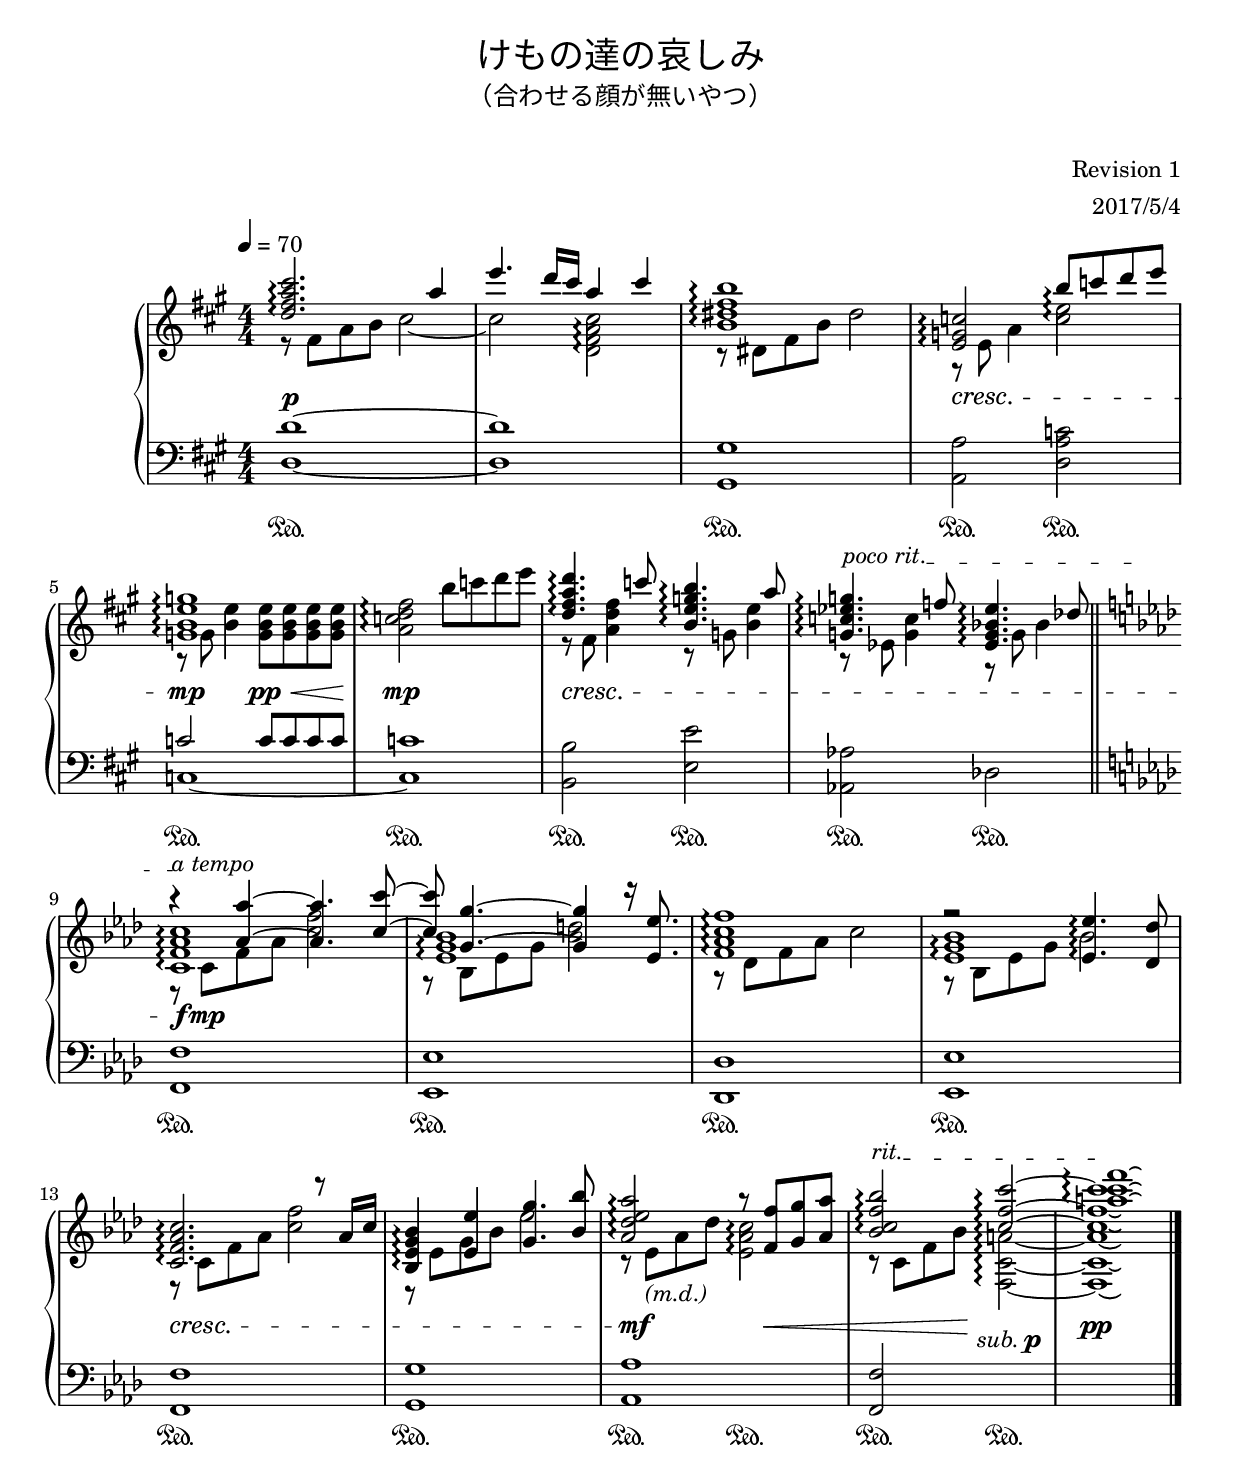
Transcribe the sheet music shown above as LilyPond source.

\version "2.19.24"

\include "stylesheet.ily"

cleft = \change Staff = "left"
cright = \change Staff = "right"

\header {
  title = "けもの達の哀しみ"
  nickname = "（合わせる顔が無いやつ）"
  revision = "Revision 1"
  date = "2017/5/4"
}

\paper {
}

global = {
  \key a \major
  \time 4/4
  \tempo 4 = 70
  s1*8
  \bar "||"
  s1*9
  \bar "|."
}

right = << \global \relative c'' {
  \clef treble
  << \relative {
    \voiceOne
    <d'' fis a cis>2.\arpeggio a'4 |
    e'4. d16 cis a4 cis |
    <b, dis fis b>1\arpeggio |
    <e, g c>2\arpeggio b''8\arpeggio c d e |
    <g,, b e g>1\arpeggio |
    s2 \oneVoice b'8 c d e | \voiceOne
    <d, fis a d>4.\arpeggio c'8 <b, e g b>4.\arpeggio a'8 |
    \once \override TextSpanner.bound-details.left.text = "poco rit."
    \once \override TextSpanner.bound-details.right.text = "a tempo"
    \once \override TextSpanner.bound-details.left-broken.text = ##f
    \once \override TextSpanner.bound-details.right-broken.text = ##f
    <g, c ees g>4.\arpeggio\startTextSpan f'8 <ees, g bes ees>4.\arpeggio des'8 |

    \key f \minor
    << { r4\stopTextSpan <aes aes'> ~ q4. <c c'>8 ~ } >>
    <c c'>8 <g g'>4. ~ q4 r16 <ees ees'>8. |
    <f aes c f>1\arpeggio |
    r2 <ees ees'>4.\arpeggio <des des'>8 |
    <c f aes c>2.\arpeggio r8 aes'16 c |
    <bes, ees g bes>4\arpeggio <ees ees'> <g g'>4. <bes bes'>8 |
    <aes des ees aes>2\arpeggio r8 <f f'> <g g'> <aes aes'> |
    \once \override TextSpanner.bound-details.left.text = "rit."
    <bes c f bes>2\arpeggio\startTextSpan <c f c'>\arpeggio ~ |
    \override LaissezVibrerTieColumn.tie-configuration = #`((3 . ,DOWN) (0.5 . ,DOWN) (0.5 . ,DOWN))
    q1\stopTextSpan\laissezVibrer |
     } \new Voice \relative {
    \voiceTwo
    r8 fis' a b cis2 ~ |
    cis2 <d, fis a cis>\arpeggio |
    r8 dis fis b dis2 |
    r8 e, a4 <c e>2\arpeggio |
    r8 g <b e>4 <g b e>8 q q q |
    <a c d fis>2\arpeggio s |
    r8 fis <a d fis>4 r8 g <b e>4 |
    r8 ees, <g c>4 r8 g bes4 |

    r8 c, f aes <c f>2 |
    r8 bes, ees g <bes d>2 |
    r8 des, f aes c2 |
    r8 bes, ees g bes2
    r8 c, f aes <c f>2 |
    r8 ees, g bes ees2 |
    r8 ees,_\markup \italic "(m.d.)" aes des <ees, aes c>2\arpeggio |
    r8 c f bes <f, c' a'>2\arpeggio ~ |

    q1\laissezVibrer
  } \new Voice {
    \voiceThree
    s1*8
    <c, f aes c>1\arpeggio | \once \override Arpeggio.padding = 1.2 <ees g bes>\arpeggio | s | <ees g bes>\arpeggio |
    s1*4 |
    \override LaissezVibrerTieColumn.tie-configuration = #`((7 . ,UP) (9 . ,UP) (12 . ,UP))
    <a' c f>1\arpeggio\laissezVibrer
  } >>
} >>

left = << \global \relative c {
  \clef bass
  <d d'>1 ~ | q | <gis, gis'>1 | <a a'>2 <d a' c> |
  << { c'2 c8 c c c | c1 } \\ { c,1 ~ | c } >>
  <b b'>2 <e e'> | <aes, aes'> des |
  \key f \minor
  <f, f'>1 | <ees ees'> | <des des'> | <ees ees'> |
  <f f'> | <g g'> | <aes aes'> | <f f'>2 s2 | s1 |
} >>

dynamics = {
  s1\p s s s\cresc
  s2\mp s\pp\< s1\mp s\cresc s
  s8\f s\mp s2. s1 s s |
  s\cresc s s2\mf s8 s4.\< s4. s8\! s2-\markup { \center-align { \italic "sub." \dynamic "p" } } s1\pp
}

pedal = {
  s1\sustainOn s s\sustainOn s2\sustainOn s\sustainOn
  s1\sustainOn s\sustainOn s2\sustainOn s\sustainOn s\sustainOn s\sustainOn
  s1\sustainOn s\sustainOn s\sustainOn s\sustainOn
  s\sustainOn s\sustainOn s2\sustainOn s\sustainOn s\sustainOn s\sustainOn
}

\score {
  <<
    \new PianoStaff \with {
      connectArpeggios = ##t
    } <<
      \new Staff = "right" \right
      \new PianoDynamics = "dynamics" \dynamics
      \new Staff = "left" \left
      \new PianoPedal = "pedal" \pedal
    >>
  >>
  \layout {}
  \midi {}
}